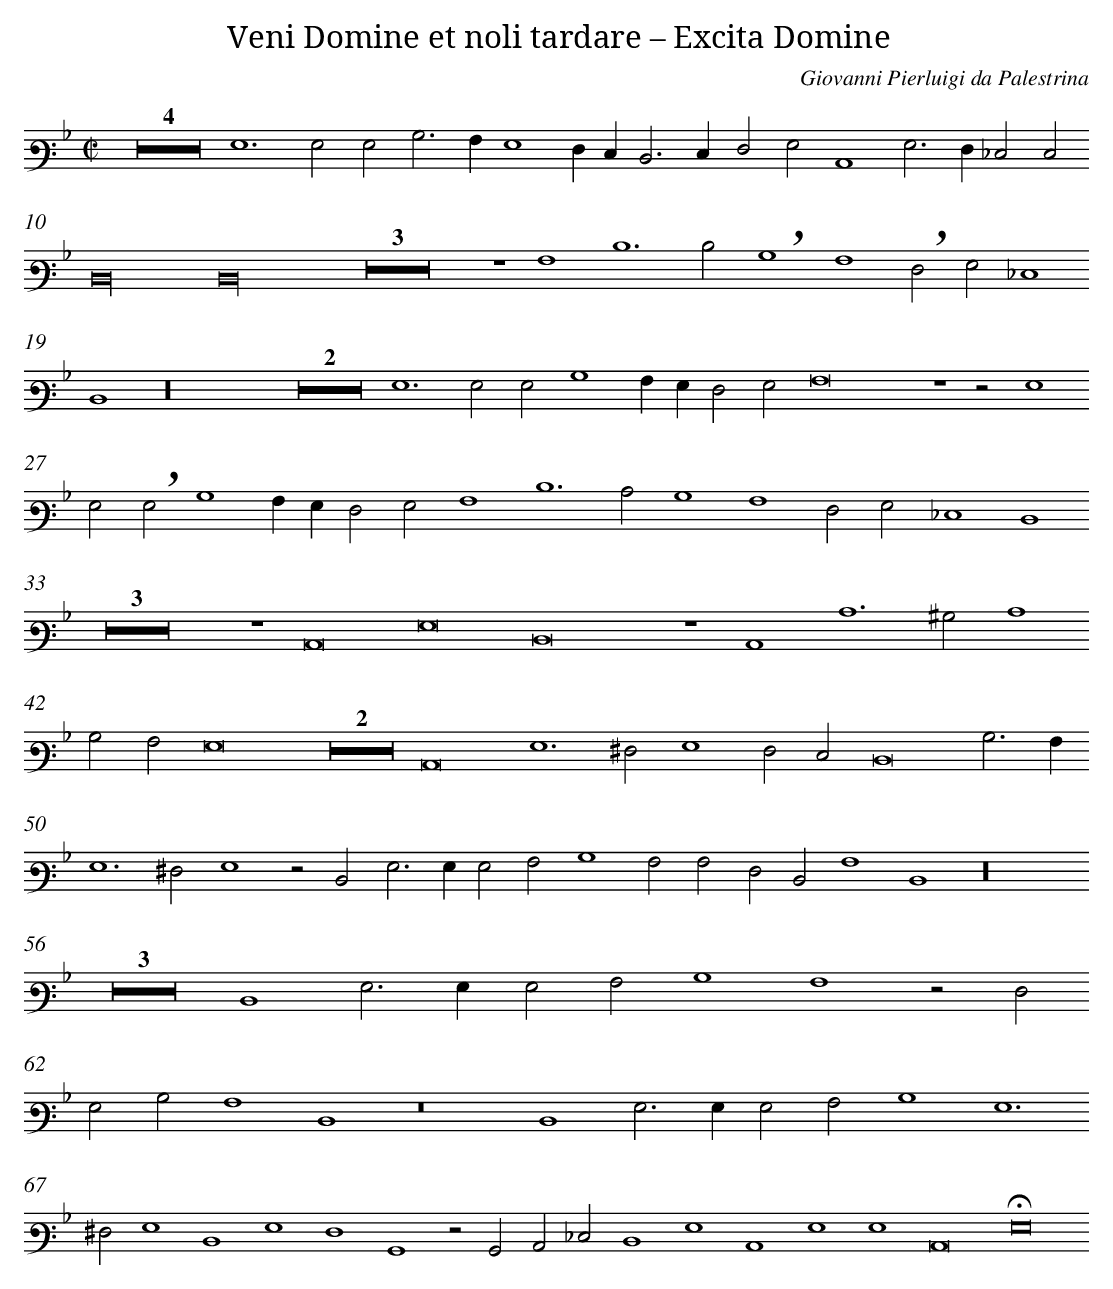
X:1
T: Veni Domine et noli tardare – Excita Domine
C: Giovanni Pierluigi da Palestrina
L: 1/4
M: C|
K: F clef=F3
Z4 [|]
G,6G,2 [|]
G,2B,2>A,2G,4 [|]
F,E,2<D,2E, [|]
F,2G,2C,4 [|]
G,2>F,2_E,2E,2 [|]
D,16 [|]
 [|]
D,16 [|]
Z3 [|]
z4A,4 [|]
D6D2 [|]
!breath!B,4A,4 [|]
!breath!F,2G,2_E,4 [|]
D,4z16 [|]
Z2 [|]
G,6 [|]
G,2G,2B,4 [|]
A,G,F,2G,2 [|]
A,8 [|]
z4z2G,4 [|]
G,2!breath!G,2B,4 [|]
A,G,F,2G,2 [|]
A,4D6 [|]
C2B,4 [|]
A,4F,2G,2 [|]
_E,4D,4 [|]
Z3 [|]
z4C,8 [|]
G,8 [|]
D,8 [|]
z4 [|]
C,4C6 [|]
^B,2C4 [|]
B,2A,2G,8 [|]
Z2 [|]
C,8 [|]
G,6 [|]
^F,2G,4 [|]
F,2E,2D,8 [|]
B,3A, [|]
G,6^F,2 [|]
G,4z2D,2 [|]
G,2>G,2G,2A,2 [|]
B,4A,2A,2 [|]
F,2D,2A,4 [|]
D,4z16 [|]
Z3 [|]
D,4G,3G, [|]
G,2A,2B,4 [|]
A,4z2F,2 [|]
G,2B,2A,4 [|]
D,4z8 [|]
D,4 [|]
G,2>G,2G,2A,2 [|]
B,4G,6 [|]
^F,2G,4 [|]
D,4G,4 [|]
F,4B,,4 [|]
z2B,,2C,2_E,2 [|]
D,4G,4 [|]
C,4G,4 [|]
G,4C,8 [|]
!fermata!G,8 [|]
